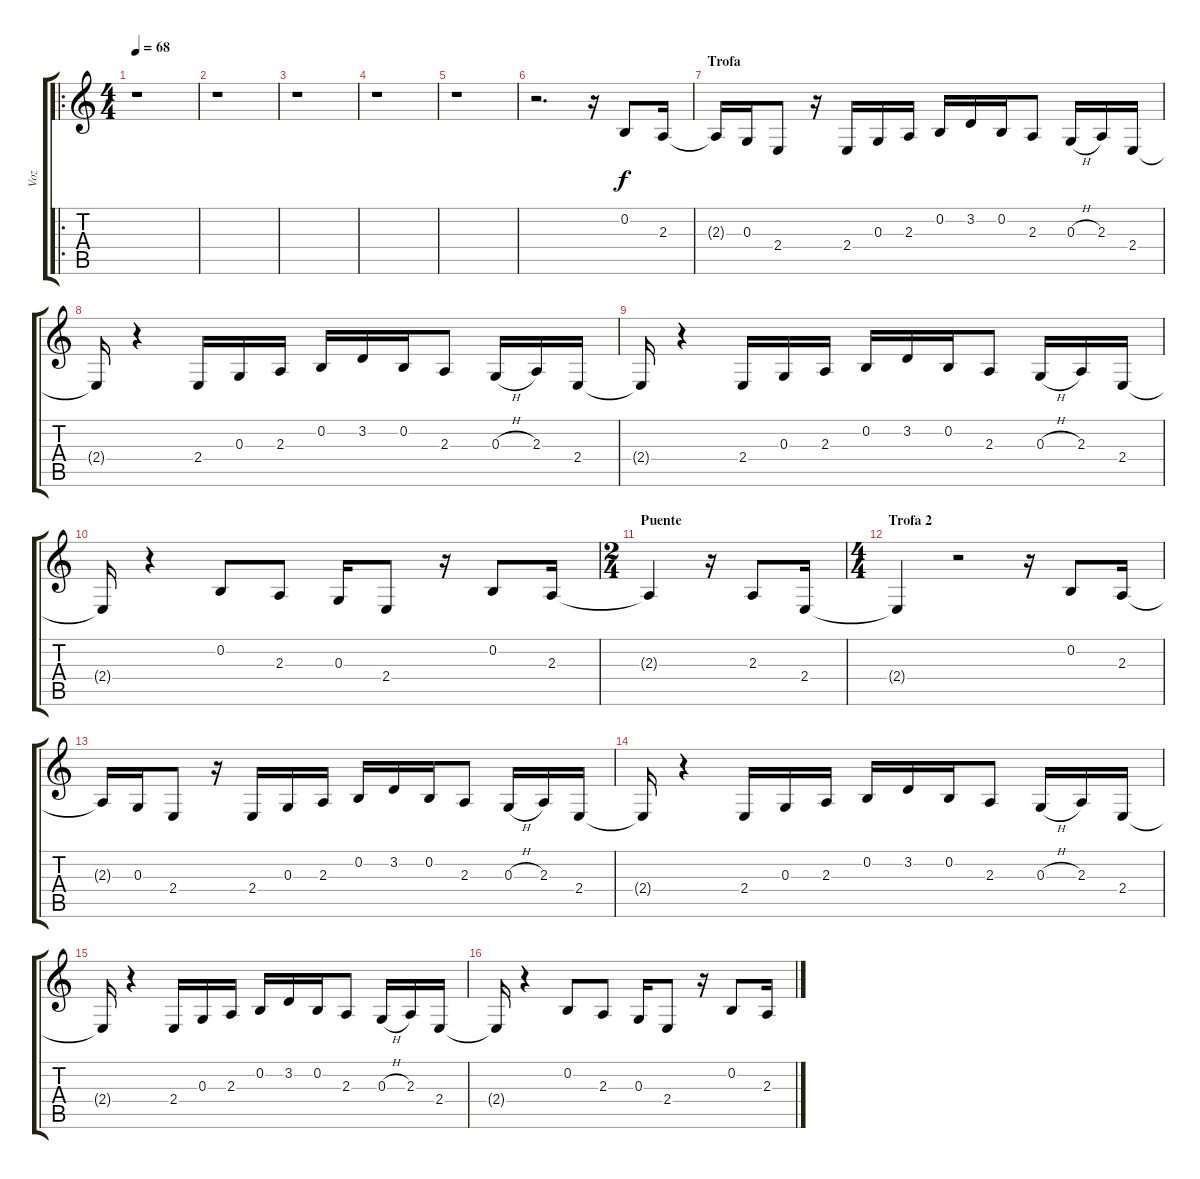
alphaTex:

\track ("Voz" "Voz") {instrument voiceoohs}
\staff {score tabs}
\tuning (E4 B3 G3 D3 A2 E2) {hide}
\ro
\ts (4 4)
\tempo 68
\clef g2
\ks c
r.1{dy f instrument voiceoohs} |
r.1 |
r.1 |
r.1 |
r.1 |
r.2{d} r.16 0.2.8 2.3.16 |
\section ("" "Trofa")
2.3{t}.16 0.3.16 2.4.8 r.16 2.4.16 0.3.16 2.3.16 0.2.16 3.2.16 0.2.16 2.3.8 0.3{h}.16 2.3.16 2.4.16 |
2.4{t}.16 r.4 2.4.16 0.3.16 2.3.16 0.2.16 3.2.16 0.2.16 2.3.8 0.3{h}.16 2.3.16 2.4.16 |
2.4{t}.16 r.4 2.4.16 0.3.16 2.3.16 0.2.16 3.2.16 0.2.16 2.3.8 0.3{h}.16 2.3.16 2.4.16 |
2.4{t}.16 r.4 0.2.8 2.3.8 0.3.16 2.4.8 r.16 0.2.8 2.3.16 |
\ts (2 4)
\section ("" "Puente")
2.3{t}.4 r.16 2.3.8 2.4.16 |
\ts (4 4)
\section ("" "Trofa 2")
2.4{t}.4 r.2 r.16 0.2.8 2.3.16 |
2.3{t}.16 0.3.16 2.4.8 r.16 2.4.16 0.3.16 2.3.16 0.2.16 3.2.16 0.2.16 2.3.8 0.3{h}.16 2.3.16 2.4.16 |
2.4{t}.16 r.4 2.4.16 0.3.16 2.3.16 0.2.16 3.2.16 0.2.16 2.3.8 0.3{h}.16 2.3.16 2.4.16 |
2.4{t}.16 r.4 2.4.16 0.3.16 2.3.16 0.2.16 3.2.16 0.2.16 2.3.8 0.3{h}.16 2.3.16 2.4.16 |
2.4{t}.16 r.4 0.2.8 2.3.8 0.3.16 2.4.8 r.16 0.2.8 2.3.16
